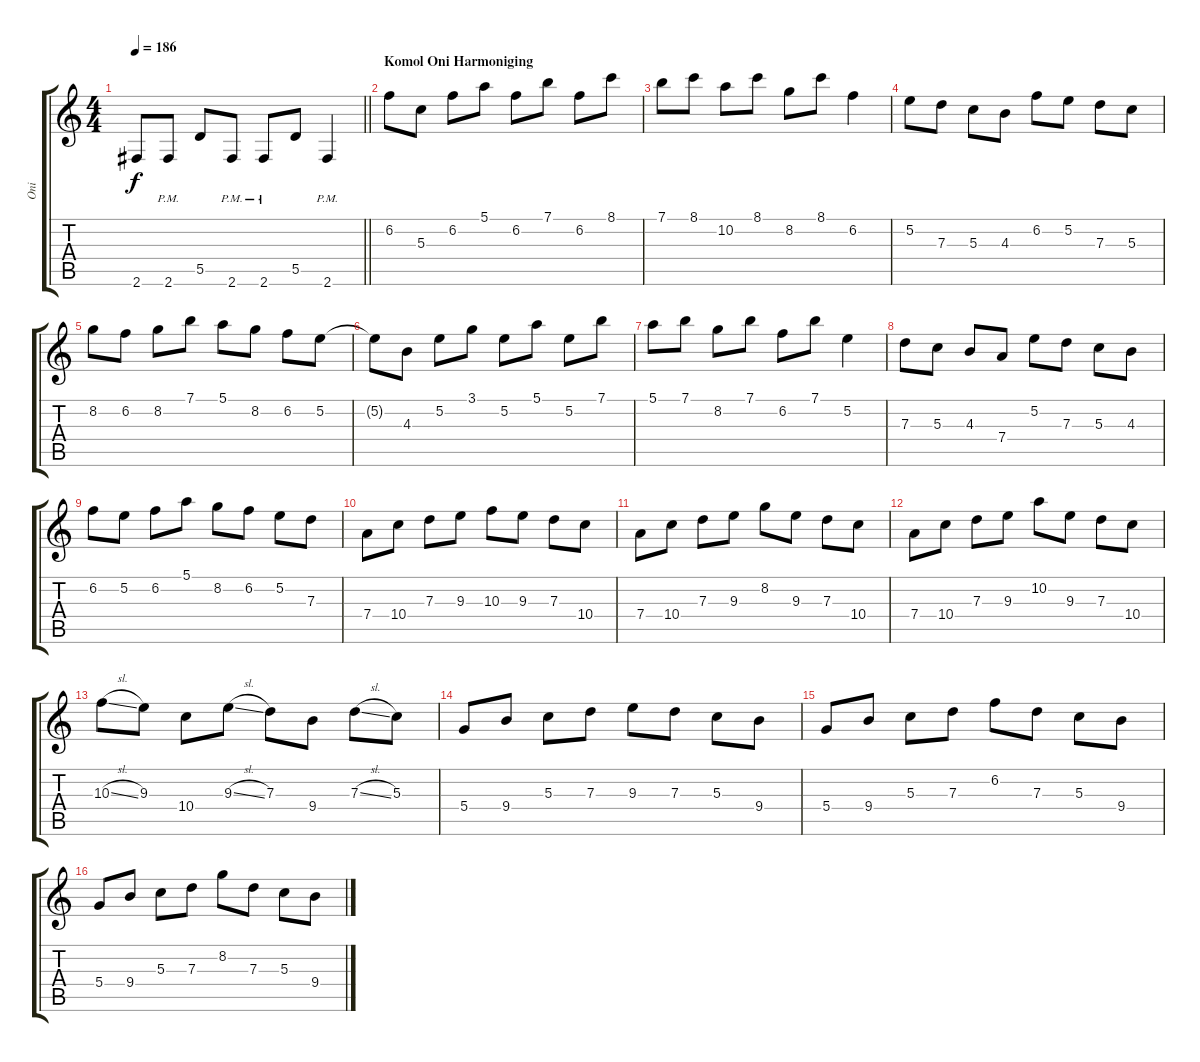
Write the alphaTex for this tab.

\track ("Oni" "Oni") {instrument distortionguitar}
\staff {score tabs}
\tuning (E4 B3 G3 D3 A2 E2) {hide}
\ts (4 4)
\tempo 186
\clef g2
\barLineRight lightlight
\ks c
2.6{t}.8{dy f} 2.6{pm}.8 5.5.8 2.6{pm}.8 2.6{pm}.8 5.5.8 2.6{pm}.4 |
\section ("" "Komol Oni Harmoniging ")
6.2.8 5.3.8 6.2.8 5.1.8 6.2.8 7.1.8 6.2.8 8.1.8 |
7.1.8 8.1.8 10.2.8 8.1.8 8.2.8 8.1.8 6.2.4 |
5.2.8 7.3.8 5.3.8 4.3.8 6.2.8 5.2.8 7.3.8 5.3.8 |
8.2.8 6.2.8 8.2.8 7.1.8 5.1.8 8.2.8 6.2.8 5.2.8 |
5.2{t}.8 4.3.8 5.2.8 3.1.8 5.2.8 5.1.8 5.2.8 7.1.8 |
5.1.8 7.1.8 8.2.8 7.1.8 6.2.8 7.1.8 5.2.4 |
7.3.8 5.3.8 4.3.8 7.4.8 5.2.8 7.3.8 5.3.8 4.3.8 |
6.2.8 5.2.8 6.2.8 5.1.8 8.2.8 6.2.8 5.2.8 7.3.8 |
7.4.8 10.4.8 7.3.8 9.3.8 10.3.8 9.3.8 7.3.8 10.4.8 |
7.4.8 10.4.8 7.3.8 9.3.8 8.2.8 9.3.8 7.3.8 10.4.8 |
7.4.8 10.4.8 7.3.8 9.3.8 10.2.8 9.3.8 7.3.8 10.4.8 |
10.3{sl}.8 9.3.8 10.4.8 9.3{sl}.8 7.3.8 9.4.8 7.3{sl}.8 5.3.8 |
5.4.8 9.4.8 5.3.8 7.3.8 9.3.8 7.3.8 5.3.8 9.4.8 |
5.4.8 9.4.8 5.3.8 7.3.8 6.2.8 7.3.8 5.3.8 9.4.8 |
5.4.8 9.4.8 5.3.8 7.3.8 8.2.8 7.3.8 5.3.8 9.4.8
